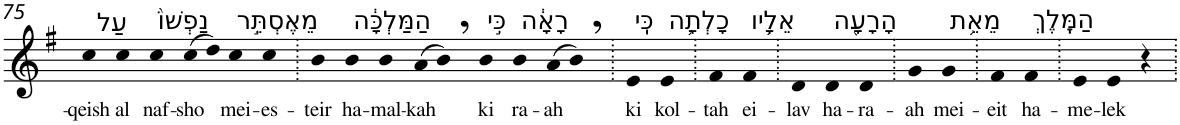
**kern	**text
*part1	*part1
*staff1	*staff1
*I"Piano	*
*I'Pno	*
!!LO:PB:g=z
*clefG2	*
*k[f#]	*
*G:	*
=75	=75
!	!LO:LY:b
4cc	-qeish
!LO:TX:a:t=עַל	!
!	!LO:LY:b
4cc	al
!LO:TX:a:t=נַפְשׁוֹ֙	!
!	!LO:LY:b
4cc	naf-
!	!LO:LY:b
(>8cc	-sho
8dd)	.
!LO:TX:a:t=מֵאֶסְתֵּ֣ר	!
!	!LO:LY:b
4cc	mei-
!	!LO:LY:b
4cc	-es-
=76.	=76.
!	!LO:LY:b
4b	-teir
!LO:TX:a:t=הַמַּלְכָּ֔ה	!
!	!LO:LY:b
4b	ha-
!	!LO:LY:b
4b	-mal-
!	!LO:LY:b
(>8a	-kah
8b,)	.
!LO:TX:a:t=כִּ֣י	!
!	!LO:LY:b
4b	ki
!LO:TX:a:t=רָאָ֔ה	!
!	!LO:LY:b
4b	ra-
!	!LO:LY:b
(>8a	-ah
8b,)	.
=77.	=77.
!LO:TX:a:t=כִּֽי	!
!	!LO:LY:b
4e	ki
!LO:TX:a:t=כָלְתָ֥ה	!
!	!LO:LY:b
4e	kol-
=78.	=78.
!	!LO:LY:b
4f#	-tah
!LO:TX:a:t=אֵלָ֛יו	!
!	!LO:LY:b
4f#	ei-
=79.	=79.
!	!LO:LY:b
4d	-lav
!LO:TX:a:t=הָרָעָ֖ה	!
!	!LO:LY:b
4d	ha-
!	!LO:LY:b
4d	-ra-
=80.	=80.
!	!LO:LY:b
4g	-ah
!LO:TX:a:t=מֵאֵ֥ת	!
!	!LO:LY:b
4g	mei-
=81.	=81.
!	!LO:LY:b
4f#	-eit
!LO:TX:a:t=הַמֶּֽלֶךְ	!
!	!LO:LY:b
4f#	ha-
=82.	=82.
!	!LO:LY:b
4e	-me-
!	!LO:LY:b
4e	-lek
4r	.
=.	=.
*-	*-
